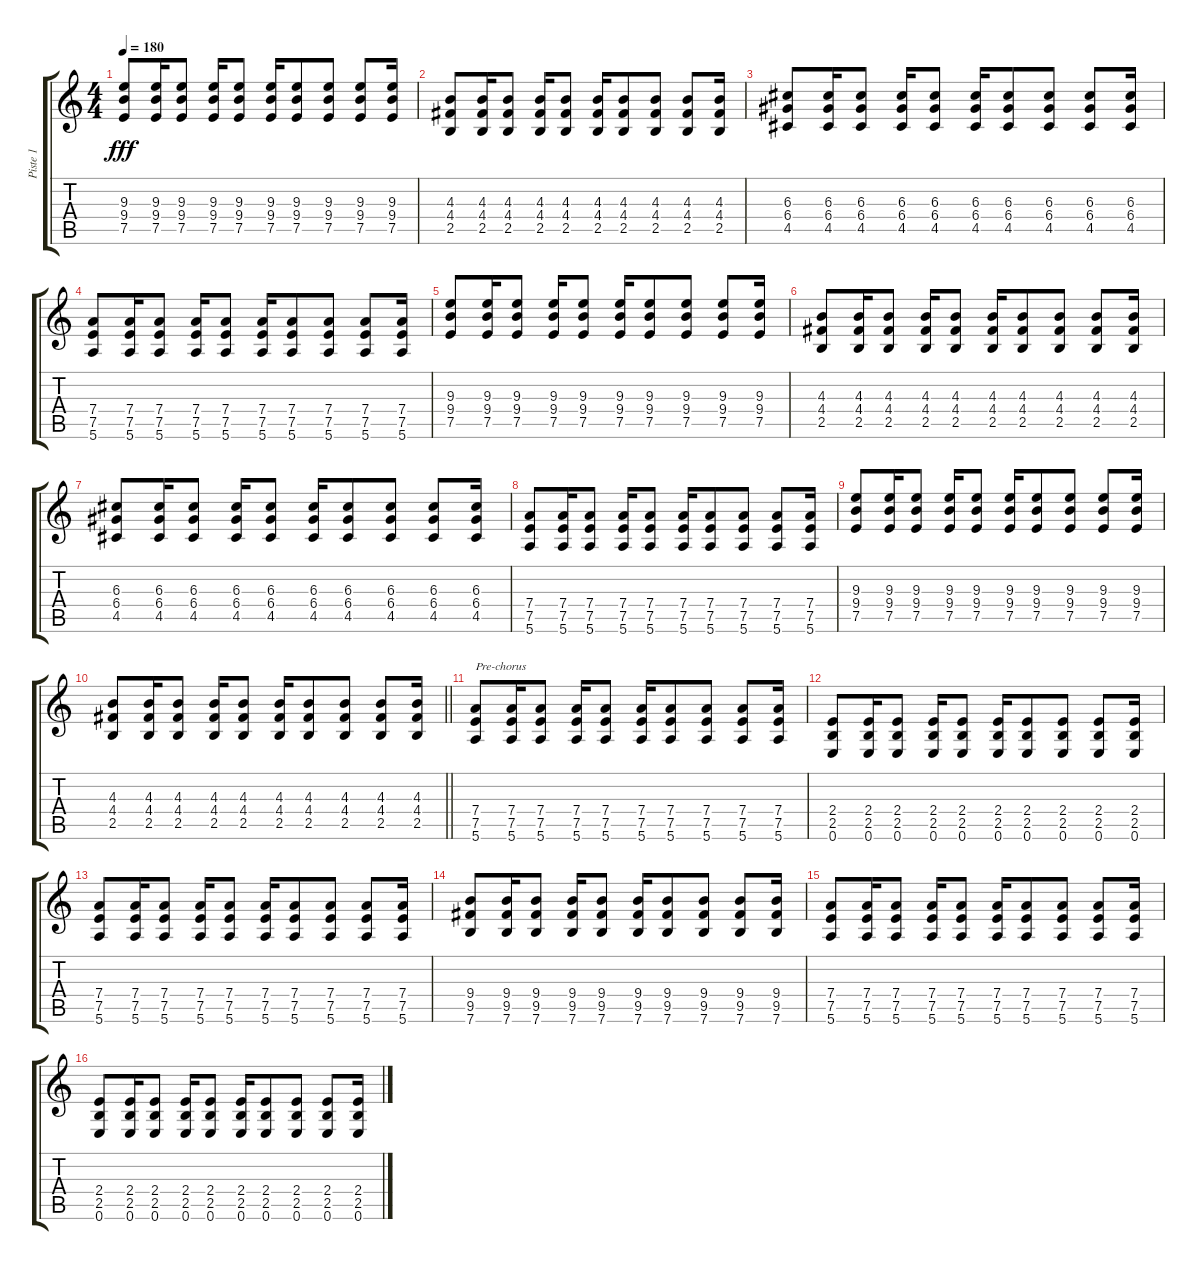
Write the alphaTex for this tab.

\track ("Piste 1" "Piste 1") {instrument overdrivenguitar}
\staff {score tabs}
\tuning (E4 B3 G3 D3 A2 E2) {hide}
\ts (4 4)
\tempo 180
\clef g2
\ks c
(9.3 9.4 7.5).8{dy fff} (9.3 9.4 7.5).16 (9.3 9.4 7.5).8 (9.3 9.4 7.5).16 (9.3 9.4 7.5).8 (9.3 9.4 7.5).16 (9.3 9.4 7.5).8 (9.3 9.4 7.5).8 (9.3 9.4 7.5).8 (9.3 9.4 7.5).16 |
(4.3 4.4 2.5).8 (4.3 4.4 2.5).16 (4.3 4.4 2.5).8 (4.3 4.4 2.5).16 (4.3 4.4 2.5).8 (4.3 4.4 2.5).16 (4.3 4.4 2.5).8 (4.3 4.4 2.5).8 (4.3 4.4 2.5).8 (4.3 4.4 2.5).16 |
(6.3 6.4 4.5).8 (6.3 6.4 4.5).16 (6.3 6.4 4.5).8 (6.3 6.4 4.5).16 (6.3 6.4 4.5).8 (6.3 6.4 4.5).16 (6.3 6.4 4.5).8 (6.3 6.4 4.5).8 (6.3 6.4 4.5).8 (6.3 6.4 4.5).16 |
(7.4 7.5 5.6).8 (7.4 7.5 5.6).16 (7.4 7.5 5.6).8 (7.4 7.5 5.6).16 (7.4 7.5 5.6).8 (7.4 7.5 5.6).16 (7.4 7.5 5.6).8 (7.4 7.5 5.6).8 (7.4 7.5 5.6).8 (7.4 7.5 5.6).16 |
(9.3 9.4 7.5).8 (9.3 9.4 7.5).16 (9.3 9.4 7.5).8 (9.3 9.4 7.5).16 (9.3 9.4 7.5).8 (9.3 9.4 7.5).16 (9.3 9.4 7.5).8 (9.3 9.4 7.5).8 (9.3 9.4 7.5).8 (9.3 9.4 7.5).16 |
(4.3 4.4 2.5).8 (4.3 4.4 2.5).16 (4.3 4.4 2.5).8 (4.3 4.4 2.5).16 (4.3 4.4 2.5).8 (4.3 4.4 2.5).16 (4.3 4.4 2.5).8 (4.3 4.4 2.5).8 (4.3 4.4 2.5).8 (4.3 4.4 2.5).16 |
(6.3 6.4 4.5).8 (6.3 6.4 4.5).16 (6.3 6.4 4.5).8 (6.3 6.4 4.5).16 (6.3 6.4 4.5).8 (6.3 6.4 4.5).16 (6.3 6.4 4.5).8 (6.3 6.4 4.5).8 (6.3 6.4 4.5).8 (6.3 6.4 4.5).16 |
(7.4 7.5 5.6).8 (7.4 7.5 5.6).16 (7.4 7.5 5.6).8 (7.4 7.5 5.6).16 (7.4 7.5 5.6).8 (7.4 7.5 5.6).16 (7.4 7.5 5.6).8 (7.4 7.5 5.6).8 (7.4 7.5 5.6).8 (7.4 7.5 5.6).16 |
(9.3 9.4 7.5).8 (9.3 9.4 7.5).16 (9.3 9.4 7.5).8 (9.3 9.4 7.5).16 (9.3 9.4 7.5).8 (9.3 9.4 7.5).16 (9.3 9.4 7.5).8 (9.3 9.4 7.5).8 (9.3 9.4 7.5).8 (9.3 9.4 7.5).16 |
\barLineRight lightlight
(4.3 4.4 2.5).8 (4.3 4.4 2.5).16 (4.3 4.4 2.5).8 (4.3 4.4 2.5).16 (4.3 4.4 2.5).8 (4.3 4.4 2.5).16 (4.3 4.4 2.5).8 (4.3 4.4 2.5).8 (4.3 4.4 2.5).8 (4.3 4.4 2.5).16 |
(7.4 7.5 5.6).8{txt "Pre-chorus"} (7.4 7.5 5.6).16 (7.4 7.5 5.6).8 (7.4 7.5 5.6).16 (7.4 7.5 5.6).8 (7.4 7.5 5.6).16 (7.4 7.5 5.6).8 (7.4 7.5 5.6).8 (7.4 7.5 5.6).8 (7.4 7.5 5.6).16 |
(2.4 2.5 0.6).8 (2.4 2.5 0.6).16 (2.4 2.5 0.6).8 (2.4 2.5 0.6).16 (2.4 2.5 0.6).8 (2.4 2.5 0.6).16 (2.4 2.5 0.6).8 (2.4 2.5 0.6).8 (2.4 2.5 0.6).8 (2.4 2.5 0.6).16 |
(7.4 7.5 5.6).8 (7.4 7.5 5.6).16 (7.4 7.5 5.6).8 (7.4 7.5 5.6).16 (7.4 7.5 5.6).8 (7.4 7.5 5.6).16 (7.4 7.5 5.6).8 (7.4 7.5 5.6).8 (7.4 7.5 5.6).8 (7.4 7.5 5.6).16 |
(9.4 9.5 7.6).8 (9.4 9.5 7.6).16 (9.4 9.5 7.6).8 (9.4 9.5 7.6).16 (9.4 9.5 7.6).8 (9.4 9.5 7.6).16 (9.4 9.5 7.6).8 (9.4 9.5 7.6).8 (9.4 9.5 7.6).8 (9.4 9.5 7.6).16 |
(7.4 7.5 5.6).8 (7.4 7.5 5.6).16 (7.4 7.5 5.6).8 (7.4 7.5 5.6).16 (7.4 7.5 5.6).8 (7.4 7.5 5.6).16 (7.4 7.5 5.6).8 (7.4 7.5 5.6).8 (7.4 7.5 5.6).8 (7.4 7.5 5.6).16 |
(2.4 2.5 0.6).8 (2.4 2.5 0.6).16 (2.4 2.5 0.6).8 (2.4 2.5 0.6).16 (2.4 2.5 0.6).8 (2.4 2.5 0.6).16 (2.4 2.5 0.6).8 (2.4 2.5 0.6).8 (2.4 2.5 0.6).8 (2.4 2.5 0.6).16
